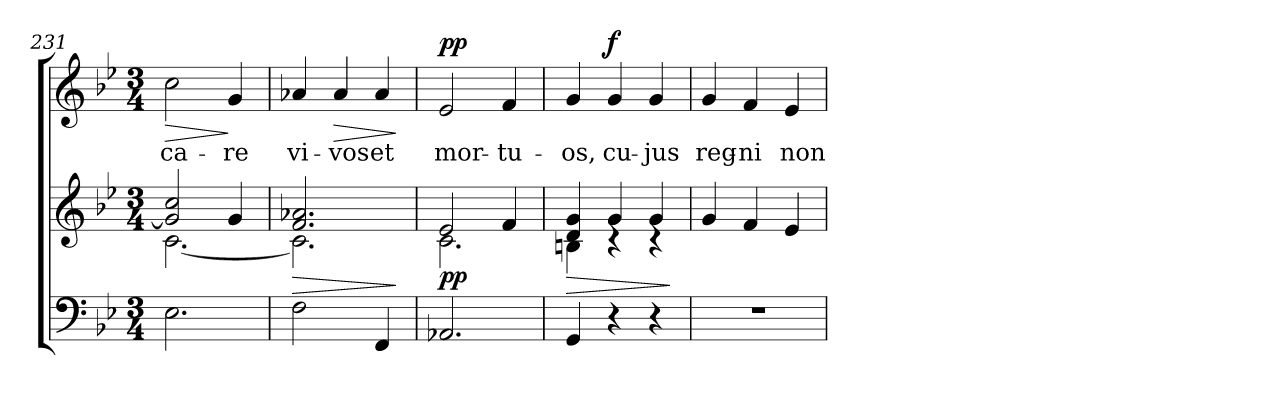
**kern	**kern	**dynam	**kern	**text	**dynam
*part2	*part2	*part2	*part1	*part1	*part1
*staff3	*staff2	*staff2/3	*staff1	*staff1	*staff1
*clefF4	*clefG2	*	*clefG2	*	*
*	*	*	*ITrd7c12	*	*
*k[b-e-]	*k[b-e-]	*	*k[b-e-]	*	*
*B-:	*B-:	*	*B-:	*	*
*M3/4	*M3/4	*	*M3/4	*	*
=231	=231	=231	=231	=231	=231
*	*^	*	*	*	*
!	!	!	!	!	!LO:LY:b	!LO:HP:b
2.E-\	2g/] 2cc/	[<2.c\	.	2c\	-ca-	>
!	!	!	!	!	!LO:LY:b	!
.	4g/	.	.	4G/	-re	]
!!LO:LB:g=z
=232	=232	=232	=232	=232	=232	=232
!	!	!	!LO:HP:b	!	!LO:LY:b	!
2F\	2.f/ 2.a-X/	2.c\]	>	4A-X/	vi-	.
!	!	!	!	!	!LO:LY:b	!LO:HP:b
.	.	.	.	4A-/	-vos	>
!	!	!	!	!	!LO:LY:b	!
4FF/	.	.	.	4A-/	et	.
*	*v	*v	*	*	*	*
.	.	]	.	.	]
=233	=233	=233	=233	=233	=233
*	*^	*	*	*	*
!	!	!	!LO:DY:b	!	!LO:LY:b	!LO:DY:a
2.AA-X/	2e-/	2.c\	pp	2E-/	mor-	pp
!	!	!	!	!	!LO:LY:b	!
.	4f/	.	.	4F/	-tu-	.
=234	=234	=234	=234	=234	=234	=234
!	!	!	!LO:HP:b	!	!LO:LY:b	!
4GG/	4d/ 4g/	4Bn\	>	4G/	-os,	.
!	!	!	!	!	!LO:LY:b	!LO:DY:a
4r	4g/	4rB	.	4G/	cu-	f
!	!	!	!	!	!LO:LY:b	!
4r	4g/	4rB	.	4G/	-jus	.
*	*v	*v	*	*	*	*
.	.	]	.	.	.
=235	=235	=235	=235	=235	=235
!	!	!	!	!LO:LY:b	!
2.r	4g/	.	4G/	reg-	.
!	!	!	!	!LO:LY:b	!
.	4f/	.	4F/	-ni	.
!	!	!	!	!LO:LY:b	!
.	4e-/	.	4E-/	non	.
=	=	=	=	=	=
*-	*-	*-	*-	*-	*-
